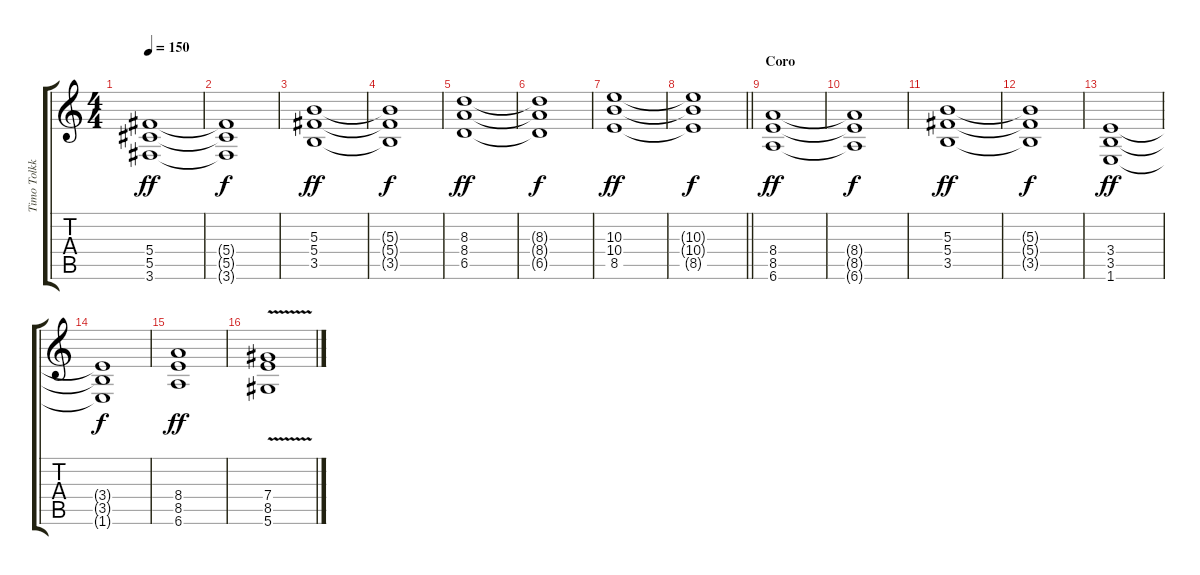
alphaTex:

\track ("Timo Tolkki" "Timo Tolkk") {instrument distortionguitar}
\staff {score tabs}
\tuning (Eb4 Bb3 Gb3 Db3 Ab2 Eb2) {hide}
\ts (4 4)
\tempo 150
\clef g2
\ks c
(5.4 5.5 3.6).1{dy ff} |
(5.4{t} 5.5{t} 3.6{t}).1{dy f} |
(5.3 5.4 3.5).1{dy ff} |
(5.3{t} 5.4{t} 3.5{t}).1{dy f} |
(8.3 8.4 6.5).1{dy ff} |
(8.3{t} 8.4{t} 6.5{t}).1{dy f} |
(10.3 10.4 8.5).1{dy ff} |
\barLineRight lightlight
(10.3{t} 10.4{t} 8.5{t}).1{dy f} |
\section ("" "Coro")
(8.4 8.5 6.6).1{dy ff} |
(8.4{t} 8.5{t} 6.6{t}).1{dy f} |
(5.3 5.4 3.5).1{dy ff} |
(5.3{t} 5.4{t} 3.5{t}).1{dy f} |
(3.4 3.5 1.6).1{dy ff} |
(3.4{t} 3.5{t} 1.6{t}).1{dy f} |
(8.4 8.5 6.6).1{dy ff} |
(7.4{v} 8.5{v} 5.6{v}).1
